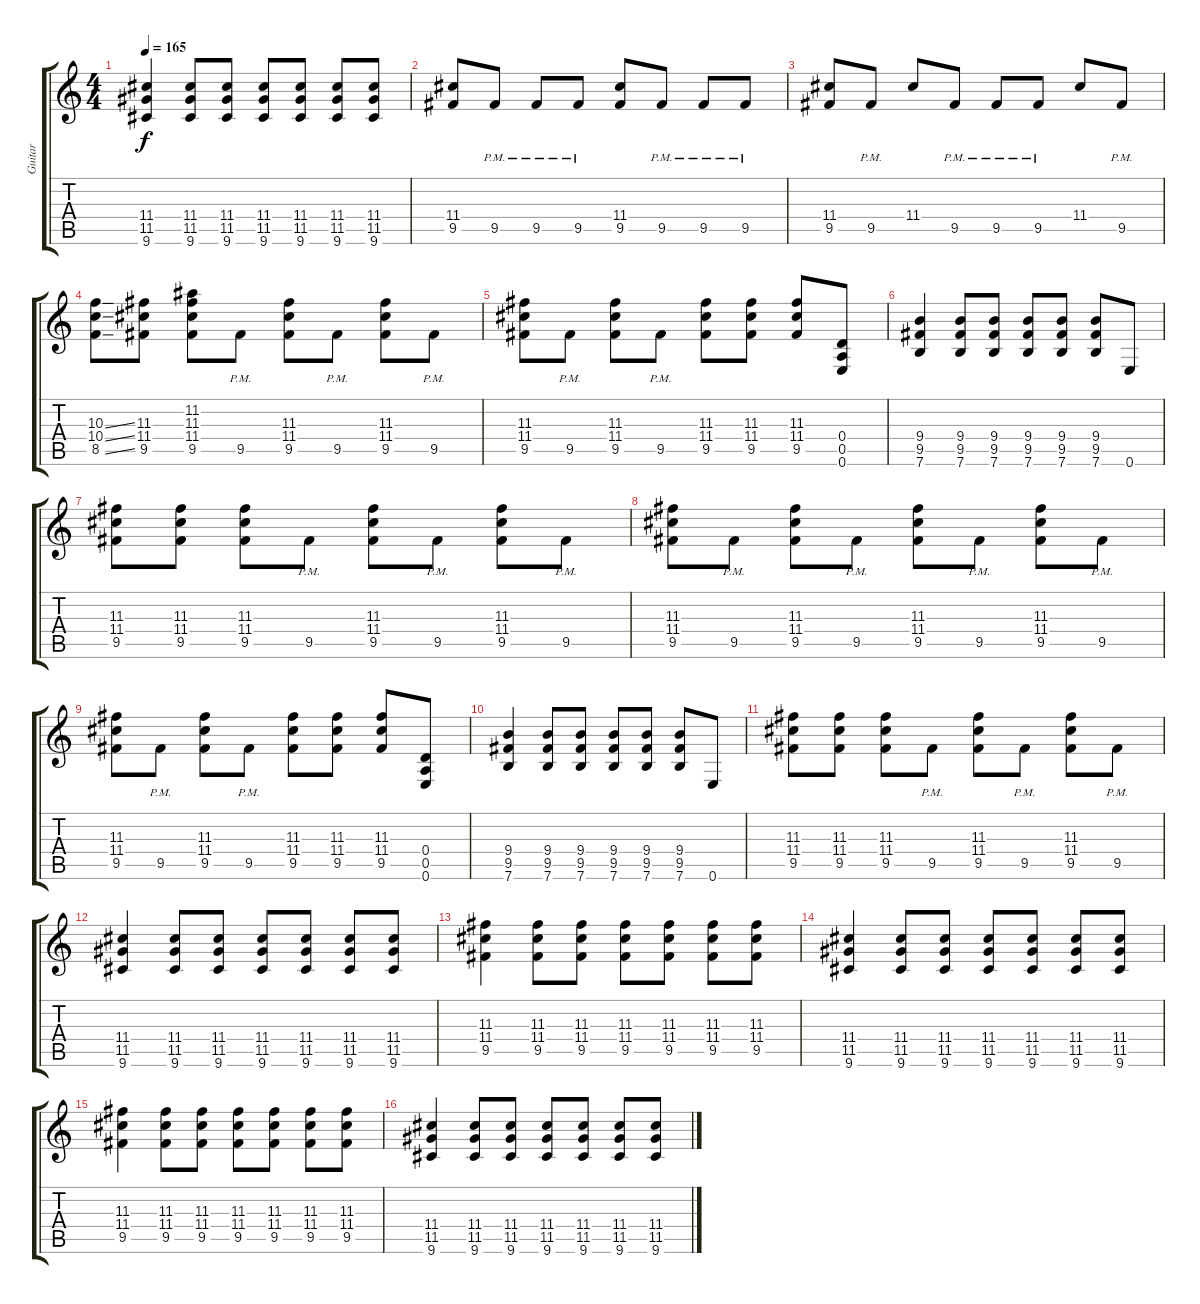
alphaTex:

\track ("Guitar" "Guitar") {instrument distortionguitar}
\staff {score tabs}
\tuning (E4 B3 G3 D3 A2 E2) {hide}
\ts (4 4)
\tempo 165
\clef g2
\ks c
(11.4 11.5 9.6).4{dy f} (11.4 11.5 9.6).8 (11.4 11.5 9.6).8 (11.4 11.5 9.6).8 (11.4 11.5 9.6).8 (11.4 11.5 9.6).8 (11.4 11.5 9.6).8 |
(11.4 9.5).8 9.5{pm}.8 9.5{pm}.8 9.5{pm}.8 (11.4 9.5).8 9.5{pm}.8 9.5{pm}.8 9.5{pm}.8 |
(11.4 9.5).8 9.5{pm}.8 11.4.8 9.5{pm}.8 9.5{pm}.8 9.5{pm}.8 11.4.8 9.5{pm}.8 |
(10.3{ss} 10.4{ss} 8.5{ss}).8 (11.3 11.4 9.5).8 (11.2 11.3 11.4 9.5).8 9.5{pm}.8 (11.3 11.4 9.5).8 9.5{pm}.8 (11.3 11.4 9.5).8 9.5{pm}.8 |
(11.3 11.4 9.5).8 9.5{pm}.8 (11.3 11.4 9.5).8 9.5{pm}.8 (11.3 11.4 9.5).8 (11.3 11.4 9.5).8 (11.3 11.4 9.5).8 (0.4 0.5 0.6).8 |
(9.4 9.5 7.6).4 (9.4 9.5 7.6).8 (9.4 9.5 7.6).8 (9.4 9.5 7.6).8 (9.4 9.5 7.6).8 (9.4 9.5 7.6).8 0.6.8 |
(11.3 11.4 9.5).8 (11.3 11.4 9.5).8 (11.3 11.4 9.5).8 9.5{pm}.8 (11.3 11.4 9.5).8 9.5{pm}.8 (11.3 11.4 9.5).8 9.5{pm}.8 |
(11.3 11.4 9.5).8 9.5{pm}.8 (11.3 11.4 9.5).8 9.5{pm}.8 (11.3 11.4 9.5).8 9.5{pm}.8 (11.3 11.4 9.5).8 9.5{pm}.8 |
(11.3 11.4 9.5).8 9.5{pm}.8 (11.3 11.4 9.5).8 9.5{pm}.8 (11.3 11.4 9.5).8 (11.3 11.4 9.5).8 (11.3 11.4 9.5).8 (0.4 0.5 0.6).8 |
(9.4 9.5 7.6).4 (9.4 9.5 7.6).8 (9.4 9.5 7.6).8 (9.4 9.5 7.6).8 (9.4 9.5 7.6).8 (9.4 9.5 7.6).8 0.6.8 |
(11.3 11.4 9.5).8 (11.3 11.4 9.5).8 (11.3 11.4 9.5).8 9.5{pm}.8 (11.3 11.4 9.5).8 9.5{pm}.8 (11.3 11.4 9.5).8 9.5{pm}.8 |
(11.4 11.5 9.6).4 (11.4 11.5 9.6).8 (11.4 11.5 9.6).8 (11.4 11.5 9.6).8 (11.4 11.5 9.6).8 (11.4 11.5 9.6).8 (11.4 11.5 9.6).8 |
(11.3 11.4 9.5).4 (11.3 11.4 9.5).8 (11.3 11.4 9.5).8 (11.3 11.4 9.5).8 (11.3 11.4 9.5).8 (11.3 11.4 9.5).8 (11.3 11.4 9.5).8 |
(11.4 11.5 9.6).4 (11.4 11.5 9.6).8 (11.4 11.5 9.6).8 (11.4 11.5 9.6).8 (11.4 11.5 9.6).8 (11.4 11.5 9.6).8 (11.4 11.5 9.6).8 |
(11.3 11.4 9.5).4 (11.3 11.4 9.5).8 (11.3 11.4 9.5).8 (11.3 11.4 9.5).8 (11.3 11.4 9.5).8 (11.3 11.4 9.5).8 (11.3 11.4 9.5).8 |
(11.4 11.5 9.6).4 (11.4 11.5 9.6).8 (11.4 11.5 9.6).8 (11.4 11.5 9.6).8 (11.4 11.5 9.6).8 (11.4 11.5 9.6).8 (11.4 11.5 9.6).8
